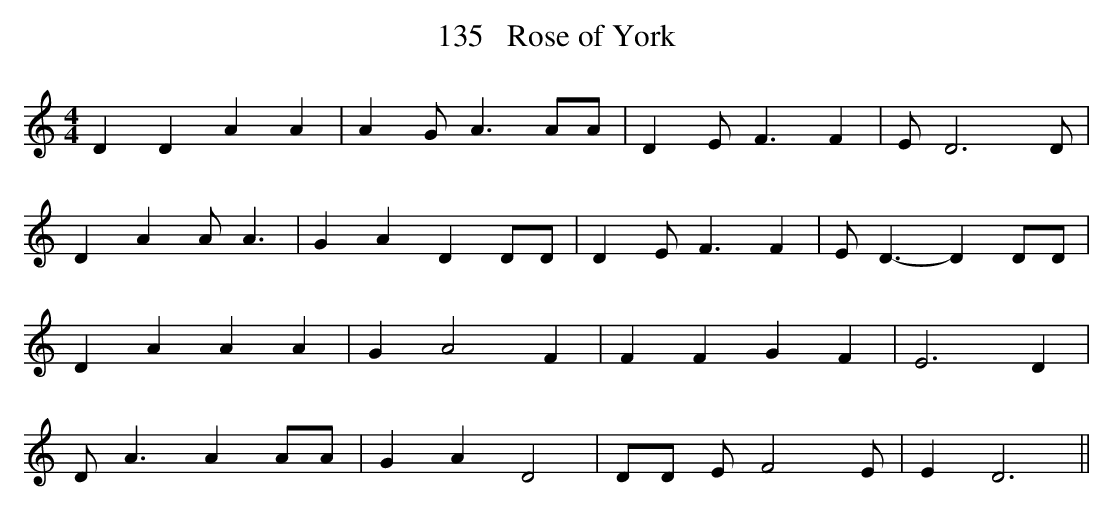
X:1
T:135   Rose of York
M:4/4
K:C
D2 D2 A2 A2|A2 G A3 AA|D2 E F3 F2|E D6 D|
D2 A2 A A3|G2 A2 D2 DD|D2 E F3 F2|E D3-D2 DD|
D2 A2 A2 A2|G2 A4 F2|F2 F2 G2 F2|E6 D2|
D A3 A2 AA|G2 A2 D4|DD E F4 E|E2 D6||
